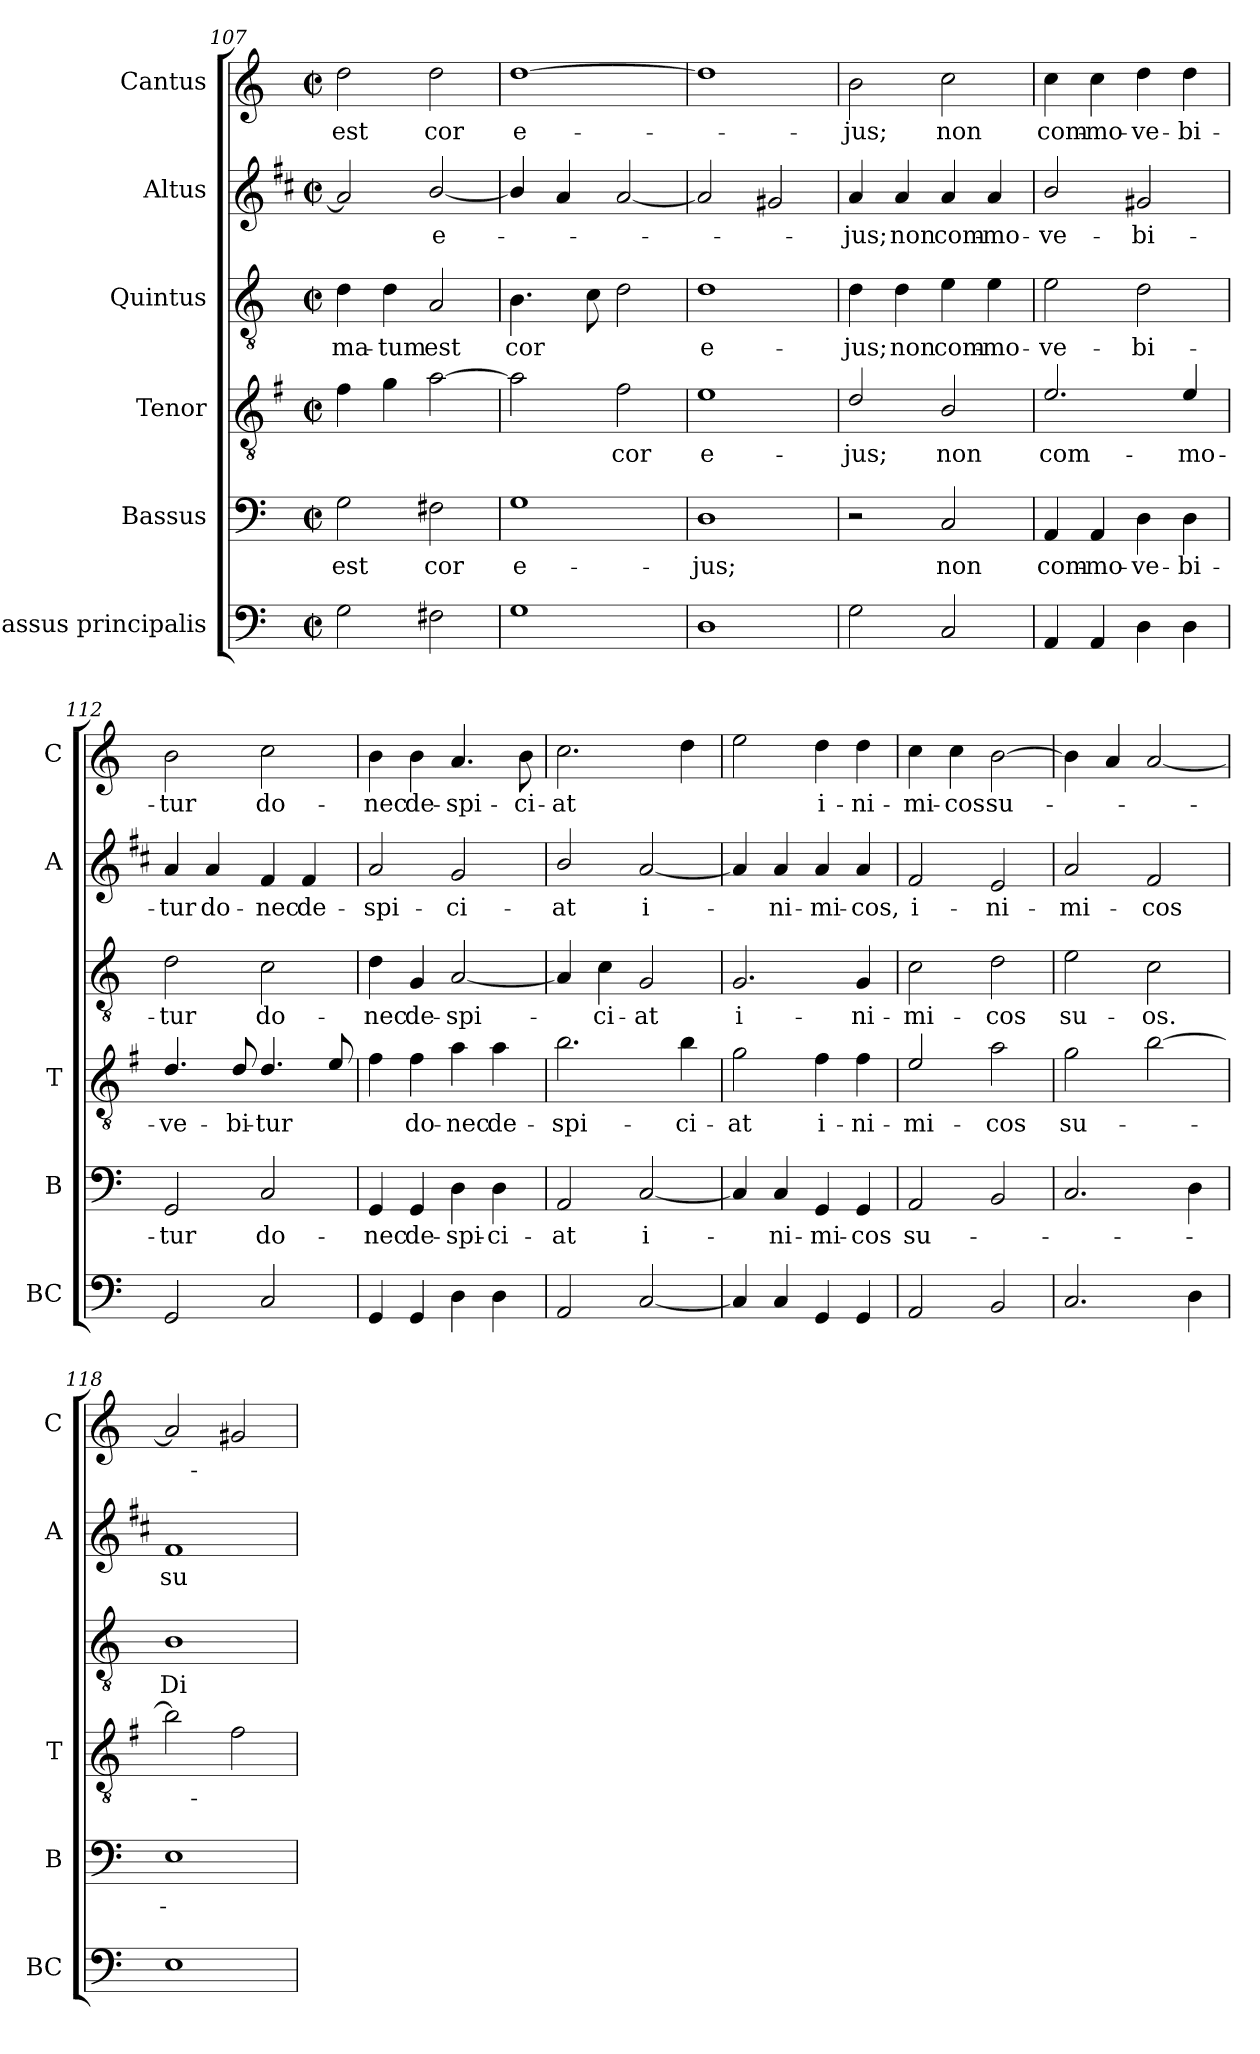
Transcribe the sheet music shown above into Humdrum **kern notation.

**kern	**kern	**text	**kern	**text	**kern	**text	**kern	**text	**kern	**text
*part6	*part5	*part5	*part4	*part4	*part3	*part3	*part2	*part2	*part1	*part1
*staff6	*staff5	*staff5	*staff4	*staff4	*staff3	*staff3	*staff2	*staff2	*staff1	*staff1
*I"Bassus principalis	*I"Bassus	*	*I"Tenor	*	*I"Quintus	*	*I"Altus	*	*I"Cantus	*
*I'BC	*I'B	*	*I'T	*	*	*	*I'A	*	*I'C	*
*clefF4	*clefF4	*	*clefGv2	*	*clefGv2	*	*clefG2	*	*clefG2	*
*	*	*	*ITrd4c7	*	*	*	*ITrd1c2	*	*	*
*k[]	*k[]	*	*k[]	*	*k[]	*	*k[]	*	*k[]	*
*C:	*C:	*	*C:	*	*C:	*	*C:	*	*C:	*
*M2/2	*M2/2	*	*M2/2	*	*M2/2	*	*M2/2	*	*M2/2	*
*met(c|)	*met(c|)	*	*met(c|)	*	*met(c|)	*	*met(c|)	*	*met(c|)	*
=107	=107	=107	=107	=107	=107	=107	=107	=107	=107	=107
!	!	!LO:LY:b	!	!	!	!LO:LY:b	!	!	!	!LO:LY:b
2G\	2G\	est	4B\	.	4d\	-ma-	2g/]	.	2dd\	est
!	!	!	!	!	!	!LO:LY:b	!	!	!	!
.	.	.	4c\	.	4d\	-tum	.	.	.	.
!	!	!LO:LY:b	!	!	!	!LO:LY:b	!	!LO:LY:b	!	!LO:LY:b
2F#X\	2F#X\	cor	[2d\	.	2A/	est	[2a/	e-	2dd\	cor
=108	=108	=108	=108	=108	=108	=108	=108	=108	=108	=108
!	!	!LO:LY:b	!	!	!	!LO:LY:b	!	!	!	!LO:LY:b
1G	1G	e-	2d\]	.	4.B\	cor	4a/]	.	[1dd	e-
.	.	.	.	.	.	.	4g/	.	.	.
.	.	.	.	.	8c\	.	.	.	.	.
!	!	!	!	!LO:LY:b	!	!	!	!	!	!
.	.	.	2B\	cor	2d\	.	[2g/	.	.	.
=109	=109	=109	=109	=109	=109	=109	=109	=109	=109	=109
!	!	!LO:LY:b	!	!LO:LY:b	!	!LO:LY:b	!	!	!	!
1D	1D	-jus;	1A	e-	1d	e-	2g/]	.	1dd]	.
.	.	.	.	.	.	.	2f#X/	.	.	.
=110	=110	=110	=110	=110	=110	=110	=110	=110	=110	=110
!	!	!	!	!LO:LY:b	!	!LO:LY:b	!	!LO:LY:b	!	!LO:LY:b
2G\	2r	.	2G/	-jus;	4d\	-jus;	4g/	-jus;	2b\	-jus;
!	!	!	!	!	!	!LO:LY:b	!	!LO:LY:b	!	!
.	.	.	.	.	4d\	non	4g/	non	.	.
!	!	!LO:LY:b	!	!LO:LY:b	!	!LO:LY:b	!	!LO:LY:b	!	!LO:LY:b
2C/	2C/	non	2E/	non	4e\	com-	4g/	com-	2cc\	non
!	!	!	!	!	!	!LO:LY:b	!	!LO:LY:b	!	!
.	.	.	.	.	4e\	-mo-	4g/	-mo-	.	.
=111	=111	=111	=111	=111	=111	=111	=111	=111	=111	=111
!	!	!LO:LY:b	!	!LO:LY:b	!	!LO:LY:b	!	!LO:LY:b	!	!LO:LY:b
4AA/	4AA/	com-	2.A/	com-	2e\	-ve-	2a/	-ve-	4cc\	com-
!	!	!LO:LY:b	!	!	!	!	!	!	!	!LO:LY:b
4AA/	4AA/	-mo-	.	.	.	.	.	.	4cc\	-mo-
!	!	!LO:LY:b	!	!	!	!LO:LY:b	!	!LO:LY:b	!	!LO:LY:b
4D\	4D\	-ve-	.	.	2d\	-bi-	2f#X/	-bi-	4dd\	-ve-
!	!	!LO:LY:b	!	!LO:LY:b	!	!	!	!	!	!LO:LY:b
4D\	4D\	-bi-	4A/	-mo-	.	.	.	.	4dd\	-bi-
!!LO:LB:g=z
=112	=112	=112	=112	=112	=112	=112	=112	=112	=112	=112
!	!	!LO:LY:b	!	!LO:LY:b	!	!LO:LY:b	!	!LO:LY:b	!	!LO:LY:b
2GG/	2GG/	-tur	4.G/	-ve-	2d\	-tur	4g/	-tur	2b\	-tur
!	!	!	!	!	!	!	!	!LO:LY:b	!	!
.	.	.	.	.	.	.	4g/	do-	.	.
!	!	!	!	!LO:LY:b	!	!	!	!	!	!
.	.	.	8G/	-bi-	.	.	.	.	.	.
!	!	!LO:LY:b	!	!LO:LY:b	!	!LO:LY:b	!	!LO:LY:b	!	!LO:LY:b
2C/	2C/	do-	4.G/	-tur	2c\	do-	4e/	-nec	2cc\	do-
!	!	!	!	!	!	!	!	!LO:LY:b	!	!
.	.	.	.	.	.	.	4e/	de-	.	.
.	.	.	8A/	.	.	.	.	.	.	.
=113	=113	=113	=113	=113	=113	=113	=113	=113	=113	=113
!	!	!LO:LY:b	!	!	!	!LO:LY:b	!	!LO:LY:b	!	!LO:LY:b
4GG/	4GG/	-nec	4B\	.	4d\	-nec	2g/	-spi-	4b\	-nec
!	!	!LO:LY:b	!	!LO:LY:b	!	!LO:LY:b	!	!	!	!LO:LY:b
4GG/	4GG/	de-	4B\	do-	4G/	de-	.	.	4b\	de-
!	!	!LO:LY:b	!	!LO:LY:b	!	!LO:LY:b	!	!LO:LY:b	!	!LO:LY:b
4D\	4D\	-spi-	4d\	-nec	[2A/	-spi-	2f/	-ci-	4.a/	-spi-
!	!	!LO:LY:b	!	!LO:LY:b	!	!	!	!	!	!
4D\	4D\	-ci-	4d\	de-	.	.	.	.	.	.
!	!	!	!	!	!	!	!	!	!	!LO:LY:b
.	.	.	.	.	.	.	.	.	8b\	-ci-
=114	=114	=114	=114	=114	=114	=114	=114	=114	=114	=114
!	!	!LO:LY:b	!	!LO:LY:b	!	!	!	!LO:LY:b	!	!LO:LY:b
2AA/	2AA/	-at	2.e\	-spi-	4A/]	.	2a/	-at	2.cc\	-at
!	!	!	!	!	!	!LO:LY:b	!	!	!	!
.	.	.	.	.	4c\	-ci-	.	.	.	.
!	!	!LO:LY:b	!	!	!	!LO:LY:b	!	!LO:LY:b	!	!
[2C/	[2C/	i-	.	.	2G/	-at	[2g/	i-	.	.
!	!	!	!	!LO:LY:b	!	!	!	!	!	!
.	.	.	4e\	-ci-	.	.	.	.	4dd\	.
=115	=115	=115	=115	=115	=115	=115	=115	=115	=115	=115
!	!	!	!	!LO:LY:b	!	!LO:LY:b	!	!	!	!
4C/]	4C/]	.	2c\	-at	2.G/	i-	4g/]	.	2ee\	.
!	!	!LO:LY:b	!	!	!	!	!	!LO:LY:b	!	!
4C/	4C/	-ni-	.	.	.	.	4g/	-ni-	.	.
!	!	!LO:LY:b	!	!LO:LY:b	!	!	!	!LO:LY:b	!	!LO:LY:b
4GG/	4GG/	-mi-	4B\	i-	.	.	4g/	-mi-	4dd\	i-
!	!	!LO:LY:b	!	!LO:LY:b	!	!LO:LY:b	!	!LO:LY:b	!	!LO:LY:b
4GG/	4GG/	-cos	4B\	-ni-	4G/	-ni-	4g/	-cos,	4dd\	-ni-
=116	=116	=116	=116	=116	=116	=116	=116	=116	=116	=116
!	!	!LO:LY:b	!	!LO:LY:b	!	!LO:LY:b	!	!LO:LY:b	!	!LO:LY:b
2AA/	2AA/	su-	2A/	-mi-	2c\	-mi-	2e/	i-	4cc\	-mi-
!	!	!	!	!	!	!	!	!	!	!LO:LY:b
.	.	.	.	.	.	.	.	.	4cc\	-cos
!	!	!	!	!LO:LY:b	!	!LO:LY:b	!	!LO:LY:b	!	!LO:LY:b
2BB/	2BB/	.	2d\	-cos	2d\	-cos	2d/	-ni-	[2b\	su-
=117	=117	=117	=117	=117	=117	=117	=117	=117	=117	=117
!	!	!	!	!LO:LY:b	!	!LO:LY:b	!	!LO:LY:b	!	!
2.C/	2.C/	.	2c\	su-	2e\	su-	2g/	-mi-	4b\]	.
.	.	.	.	.	.	.	.	.	4a/	.
!	!	!	!	!	!	!LO:LY:b	!	!LO:LY:b	!	!
.	.	.	[2e\	.	2c\	-os.	2e/	-cos	[2a/	.
4D\	4D\	.	.	.	.	.	.	.	.	.
=118	=118	=118	=118	=118	=118	=118	=118	=118	=118	=118
!	!	!	!	!	!	!LO:LY:b	!	!LO:LY:b	!	!
1E	1E	.	2e\]	.	1B	Di-	1e	su-	2a/]	.
.	.	.	2B\	.	.	.	.	.	2g#X/	.
=	=	=	=	=	=	=	=	=	=	=
*-	*-	*-	*-	*-	*-	*-	*-	*-	*-	*-
